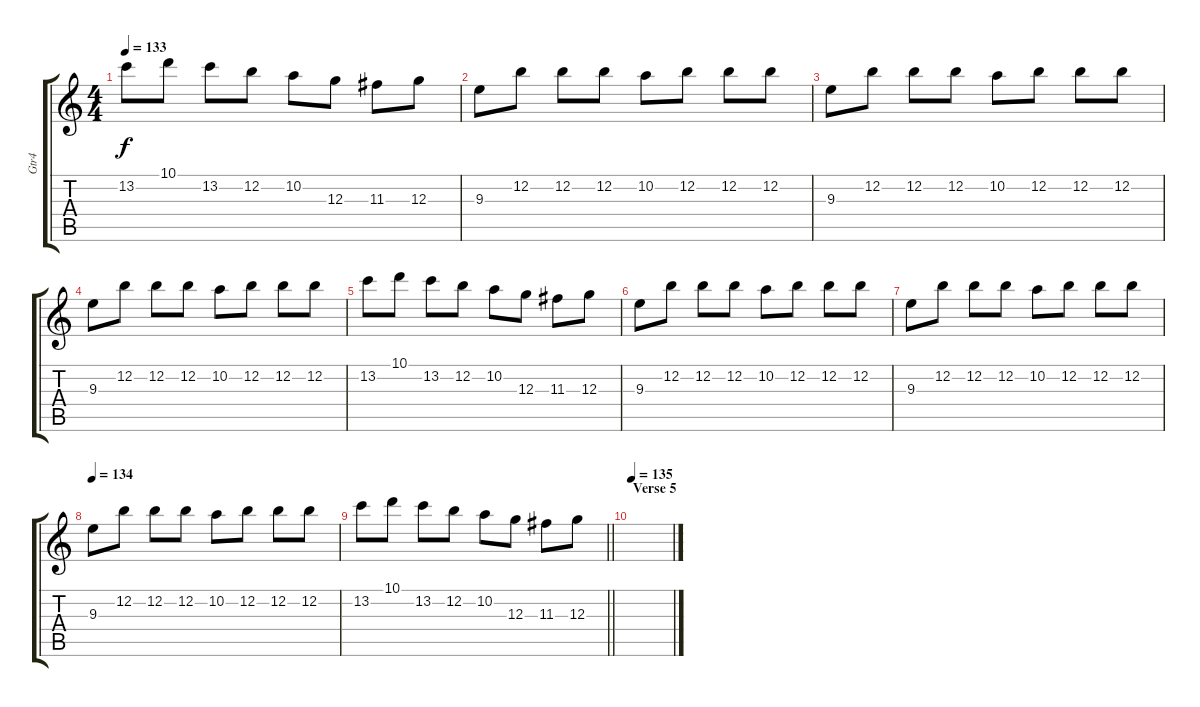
\track ("Gtr4" "Gtr4") {instrument distortionguitar}
\staff {score tabs}
\tuning (E4 B3 G3 D3 A2 E2) {hide}
\ts (4 4)
\tempo 133
\clef g2
\ks c
13.2.8{dy f} 10.1.8 13.2.8 12.2.8 10.2.8 12.3.8 11.3.8 12.3.8 |
9.3.8 12.2.8 12.2.8 12.2.8 10.2.8 12.2.8 12.2.8 12.2.8 |
9.3.8 12.2.8 12.2.8 12.2.8 10.2.8 12.2.8 12.2.8 12.2.8 |
9.3.8 12.2.8 12.2.8 12.2.8 10.2.8 12.2.8 12.2.8 12.2.8 |
13.2.8 10.1.8 13.2.8 12.2.8 10.2.8 12.3.8 11.3.8 12.3.8 |
9.3.8 12.2.8 12.2.8 12.2.8 10.2.8 12.2.8 12.2.8 12.2.8 |
9.3.8 12.2.8 12.2.8 12.2.8 10.2.8 12.2.8 12.2.8 12.2.8 |
\tempo 134
9.3.8 12.2.8 12.2.8 12.2.8 10.2.8 12.2.8 12.2.8 12.2.8 |
\barLineRight lightlight
13.2.8 10.1.8 13.2.8 12.2.8 10.2.8 12.3.8 11.3.8 12.3.8 |
\section ("" "Verse 5")
\tempo 135
